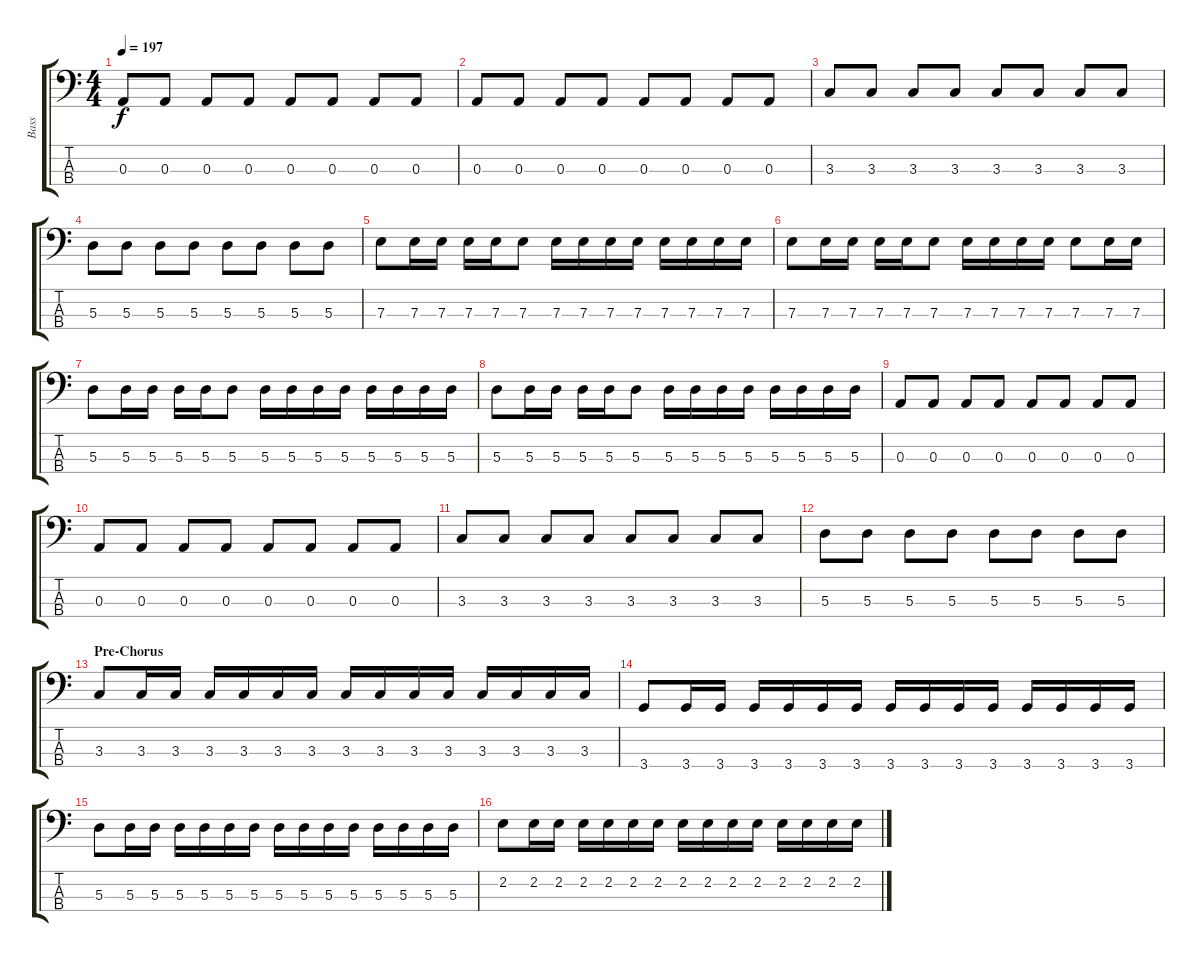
\track ("Bass" "Bass") {instrument electricbassfinger}
\staff {score tabs}
\tuning (G2 D2 A1 E1) {hide}
\ts (4 4)
\tempo 197
\clef f4
\ks c
0.3.8{dy f} 0.3.8 0.3.8 0.3.8 0.3.8 0.3.8 0.3.8 0.3.8 |
0.3.8 0.3.8 0.3.8 0.3.8 0.3.8 0.3.8 0.3.8 0.3.8 |
3.3.8 3.3.8 3.3.8 3.3.8 3.3.8 3.3.8 3.3.8 3.3.8 |
5.3.8 5.3.8 5.3.8 5.3.8 5.3.8 5.3.8 5.3.8 5.3.8 |
7.3.8 7.3.16 7.3.16 7.3.16 7.3.16 7.3.8 7.3.16 7.3.16 7.3.16 7.3.16 7.3.16 7.3.16 7.3.16 7.3.16 |
7.3.8 7.3.16 7.3.16 7.3.16 7.3.16 7.3.8 7.3.16 7.3.16 7.3.16 7.3.16 7.3.8 7.3.16 7.3.16 |
5.3.8 5.3.16 5.3.16 5.3.16 5.3.16 5.3.8 5.3.16 5.3.16 5.3.16 5.3.16 5.3.16 5.3.16 5.3.16 5.3.16 |
5.3.8 5.3.16 5.3.16 5.3.16 5.3.16 5.3.8 5.3.16 5.3.16 5.3.16 5.3.16 5.3.16 5.3.16 5.3.16 5.3.16 |
0.3.8 0.3.8 0.3.8 0.3.8 0.3.8 0.3.8 0.3.8 0.3.8 |
0.3.8 0.3.8 0.3.8 0.3.8 0.3.8 0.3.8 0.3.8 0.3.8 |
3.3.8 3.3.8 3.3.8 3.3.8 3.3.8 3.3.8 3.3.8 3.3.8 |
5.3.8 5.3.8 5.3.8 5.3.8 5.3.8 5.3.8 5.3.8 5.3.8 |
\section ("" "Pre-Chorus")
3.3.8 3.3.16 3.3.16 3.3.16 3.3.16 3.3.16 3.3.16 3.3.16 3.3.16 3.3.16 3.3.16 3.3.16 3.3.16 3.3.16 3.3.16 |
3.4.8 3.4.16 3.4.16 3.4.16 3.4.16 3.4.16 3.4.16 3.4.16 3.4.16 3.4.16 3.4.16 3.4.16 3.4.16 3.4.16 3.4.16 |
5.3.8 5.3.16 5.3.16 5.3.16 5.3.16 5.3.16 5.3.16 5.3.16 5.3.16 5.3.16 5.3.16 5.3.16 5.3.16 5.3.16 5.3.16 |
2.2.8 2.2.16 2.2.16 2.2.16 2.2.16 2.2.16 2.2.16 2.2.16 2.2.16 2.2.16 2.2.16 2.2.16 2.2.16 2.2.16 2.2.16
